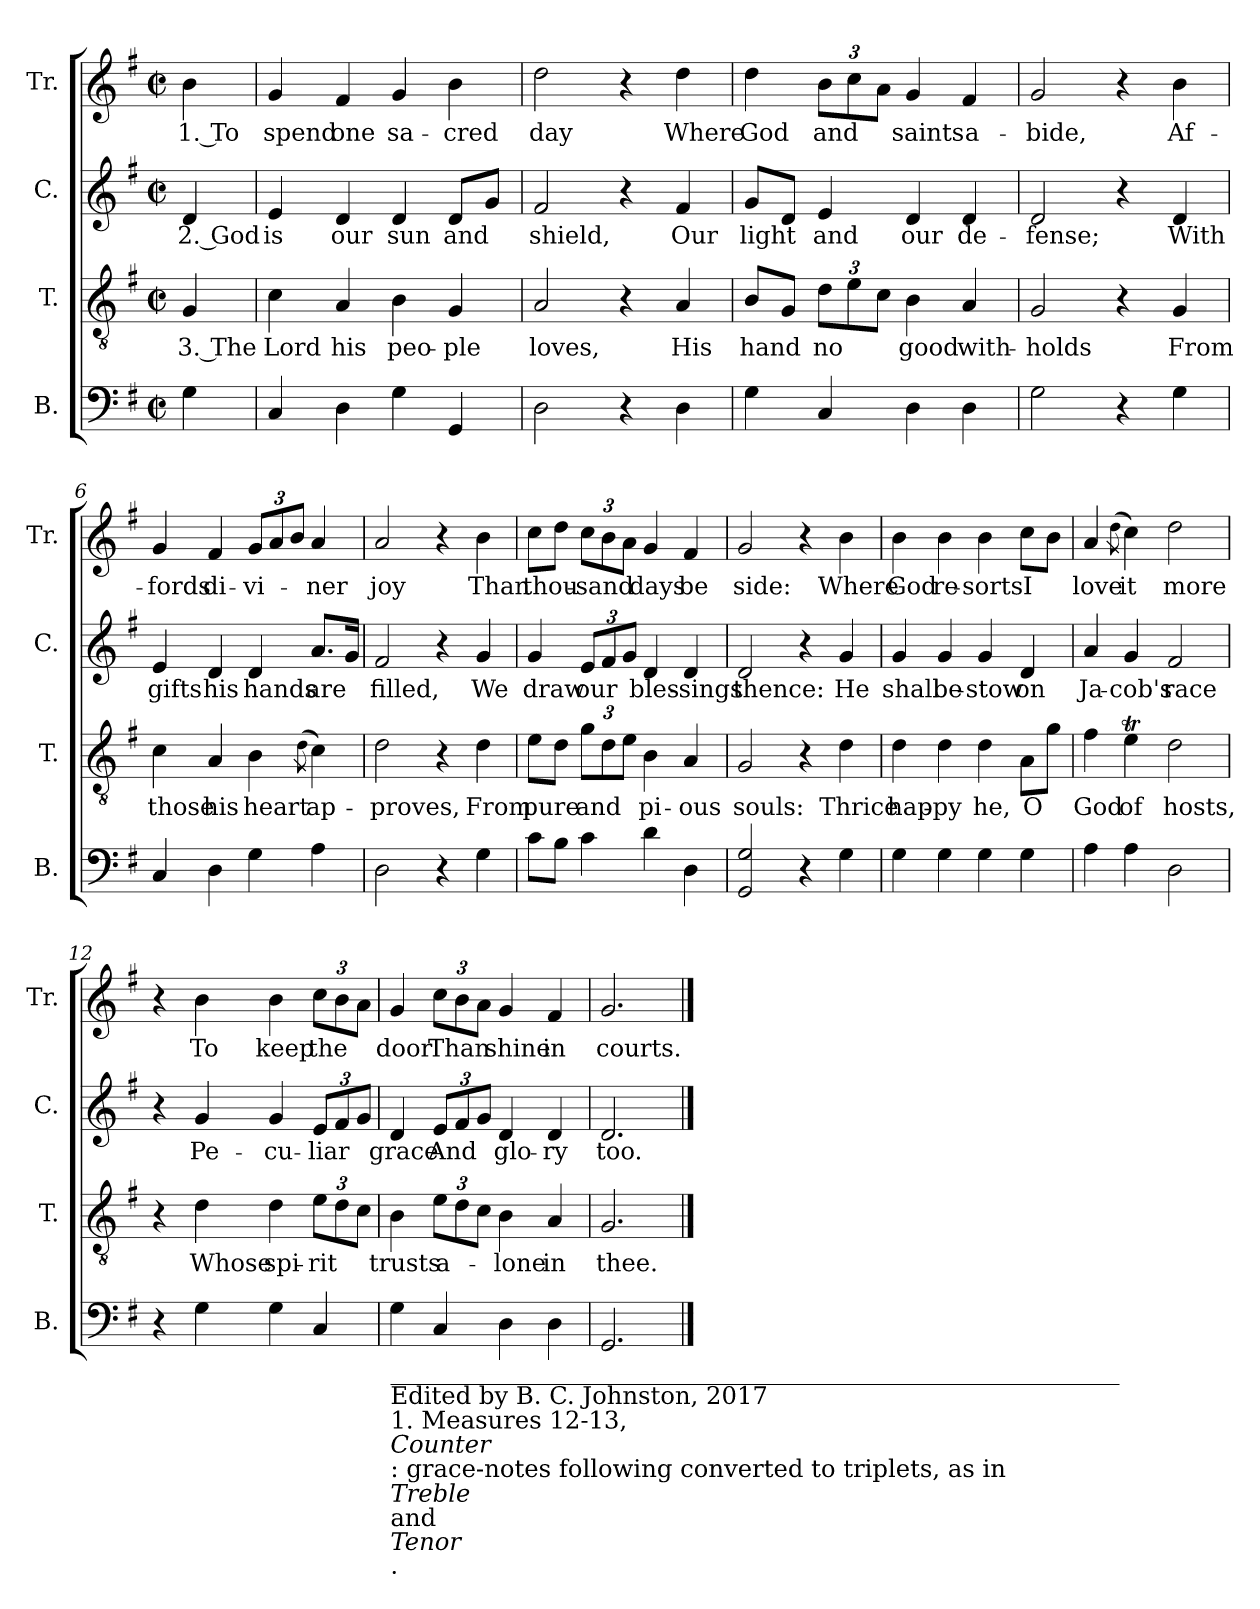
**kern	**kern	**text	**kern	**text	**kern	**text
*part4	*part3	*part3	*part2	*part2	*part1	*part1
*staff4	*staff3	*staff3	*staff2	*staff2	*staff1	*staff1
*I"B.	*I"T.	*	*I"C.	*	*I"Tr.	*
*I'B.	*I'T.	*	*I'C.	*	*I'Tr.	*
*clefF4	*clefGv2	*	*clefG2	*	*clefG2	*
*k[f#]	*k[f#]	*	*k[f#]	*	*k[f#]	*
*M2/2	*M2/2	*	*M2/2	*	*M2/2	*
*met(c|)	*met(c|)	*	*met(c|)	*	*met(c|)	*
*MM100	*MM100	*	*MM100	*	*MM100	*
=1	=1	=1	=1	=1	=1	=1
4G\	4G/	3. The	4d/	2. God	4b\	1. To
=2	=2	=2	=2	=2	=2	=2
4C/	4c\	Lord	4e/	is	4g/	spend
4D\	4A/	his	4d/	our	4f#/	one
4G\	4B\	peo-	4d/	sun	4g/	sa-
4GG/	4G/	-ple	8d/L	and	4b\	-cred
.	.	.	8g/J	.	.	.
=3	=3	=3	=3	=3	=3	=3
2D\	2A/	loves,	2f#/	shield,	2dd\	day
4r	4r	.	4r	.	4r	.
4D\	4A/	His	4f#/	Our	4dd\	Where
=4	=4	=4	=4	=4	=4	=4
4G\	8B/L	hand	8g/L	light	4dd\	God
.	8G/J	.	8d/J	.	.	.
*	*Xbrackettup	*	*	*	*Xbrackettup	*
4C/	12d\L	no	4e/	and	12b\L	and
.	12e\	.	.	.	12cc\	.
.	12c\J	.	.	.	12a\J	.
4D\	4B\	good	4d/	our	4g/	saints
4D\	4A/	with-	4d/	de-	4f#/	a-
=5	=5	=5	=5	=5	=5	=5
2G\	2G/	-holds	2d/	-fense;	2g/	-bide,
4r	4r	.	4r	.	4r	.
4G\	4G/	From	4d/	With	4b\	Af-
=6	=6	=6	=6	=6	=6	=6
4C/	4c\	those	4e/	gifts	4g/	-fords
4D\	4A/	his	4d/	his	4f#/	di-
4G\	4B\	heart	4d/	hands	12g/L	-vi-
.	.	.	.	.	12a/	.
.	.	.	.	.	12b/J	.
.	(8qd\	.	.	.	.	.
4A\	4c\)	ap-	8.a/L	are	4a/	-ner
.	.	.	16g/Jk	.	.	.
!!LO:LB:g=z
=7	=7	=7	=7	=7	=7	=7
2D\	2d\	-proves,	2f#/	filled,	2a/	joy
4r	4r	.	4r	.	4r	.
4G\	4d\	From	4g/	We	4b\	Than
=8	=8	=8	=8	=8	=8	=8
8c\L	8e\L	pure	4g/	draw	8cc\L	thou-
8B\J	8d\J	.	.	.	8dd\J	.
*	*	*	*Xbrackettup	*	*	*
4c\	12g\L	and	12e/L	our	12cc\L	-sand
.	12d\	.	12f#/	.	12b\	.
.	12e\J	.	12g/J	.	12a\J	.
4d\	4B\	pi-	4d/	bles-	4g/	days
4D\	4A/	-ous	4d/	-sings	4f#/	be
=9	=9	=9	=9	=9	=9	=9
2GG/ 2G/	2G/	souls:	2d/	thence:	2g/	side:
4r	4r	.	4r	.	4r	.
4G\	4d\	Thrice	4g/	He	4b\	Where
=10	=10	=10	=10	=10	=10	=10
4G\	4d\	hap-	4g/	shall	4b\	God
4G\	4d\	-py	4g/	be-	4b\	re-
4G\	4d\	he,	4g/	-stow	4b\	-sorts
4G\	8A\L	O	4d/	on	8cc\L	I
.	8g\J	.	.	.	8b\J	.
=11	=11	=11	=11	=11	=11	=11
4A\	4f#\	God	4a/	Ja-	4a/	love
.	.	.	.	.	(8qdd\	.
4A\	4eT\	of	4g/	-cob's	4cc\)	it
2D\	2d\	hosts,	2f#/	race	2dd\	more
=12	=12	=12	=12	=12	=12	=12
4r	4r	.	4r	.	4r	.
4G\	4d\	Whose	4g/	Pe-	4b\	To
4G\	4d\	spi-	4g/	-cu-	4b\	keep
4C/	12e\L	-rit	12e/L	-liar	12cc\L	the
.	12d\	.	12f#/	.	12b\	.
.	12c\J	.	12g/J	.	12a\J	.
!!LO:LB:g=z
=13	=13	=13	=13	=13	=13	=13
!LO:TX:b:t=____________________________________________________________	!	!	!	!	!	!
!LO:TX:b:t=Edited by B. C. Johnston, 2017	!	!	!	!	!	!
!LO:TX:b:t=1. Measures 12-13,	!	!	!	!	!	!
!LO:TX:b:i:t=Counter	!	!	!	!	!	!
!LO:TX:b:t=&colon; grace-notes following converted to triplets, as in	!	!	!	!	!	!
!LO:TX:b:i:t=Treble	!	!	!	!	!	!
!LO:TX:b:t=and	!	!	!	!	!	!
!LO:TX:b:i:t=Tenor	!	!	!	!	!	!
!LO:TX:b:t=.	!	!	!	!	!	!
4G\	4B\	trusts	4d/	grace	4g/	door
4C/	12e\L	a-	12e/L	And	12cc\L	Than
.	12d\	.	12f#/	.	12b\	.
.	12c\J	.	12g/J	.	12a\J	.
4D\	4B\	-lone	4d/	glo-	4g/	shine
4D\	4A/	in	4d/	-ry	4f#/	in
=14	=14	=14	=14	=14	=14	=14
2.GG/	2.G/	thee.	2.d/	too.	2.g/	courts.
==	==	==	==	==	==	==
*-	*-	*-	*-	*-	*-	*-
